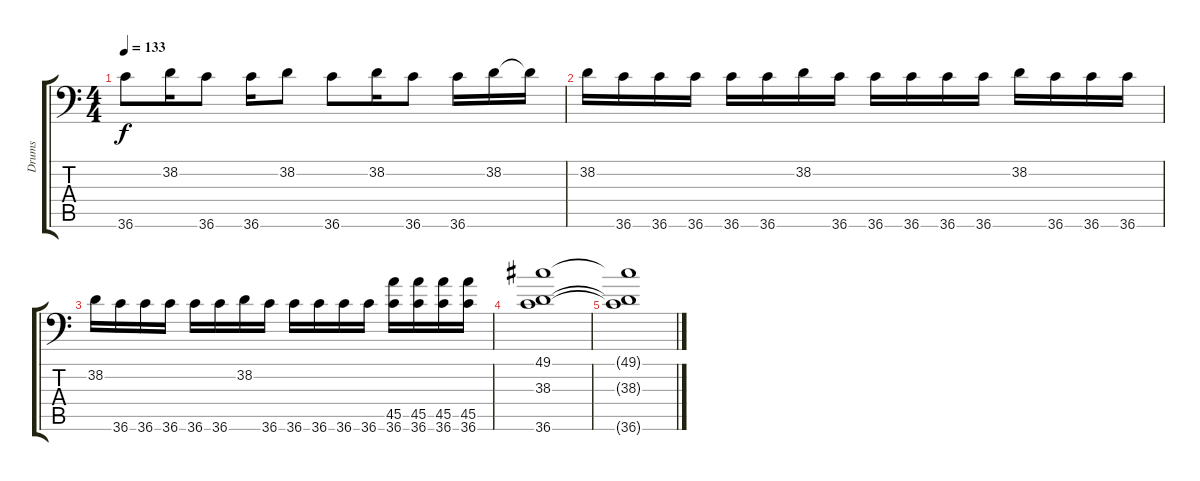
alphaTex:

\track ("Drums" "Drums") {instrument acousticgrandpiano}
\staff {score tabs}
\tuning (C-1 C-1 C-1 C-1 C-1 C-1) {hide}
\ts (4 4)
\tempo 133
\clef f4
\ks c
36.6.8{dy f} 38.2.16 36.6.8 36.6.16 38.2.8 36.6.8 38.2.16 36.6.8 36.6.16 38.2.16 38.2{t}.16 |
38.2.16 36.6.16 36.6.16 36.6.16 36.6.16 36.6.16 38.2.16 36.6.16 36.6.16 36.6.16 36.6.16 36.6.16 38.2.16 36.6.16 36.6.16 36.6.16 |
38.2.16 36.6.16 36.6.16 36.6.16 36.6.16 36.6.16 38.2.16 36.6.16 36.6.16 36.6.16 36.6.16 36.6.16 (45.5 36.6).16 (45.5 36.6).16 (45.5 36.6).16 (45.5 36.6).16 |
(49.1 38.3 36.6).1 |
(49.1{t} 38.3{t} 36.6{t}).1
